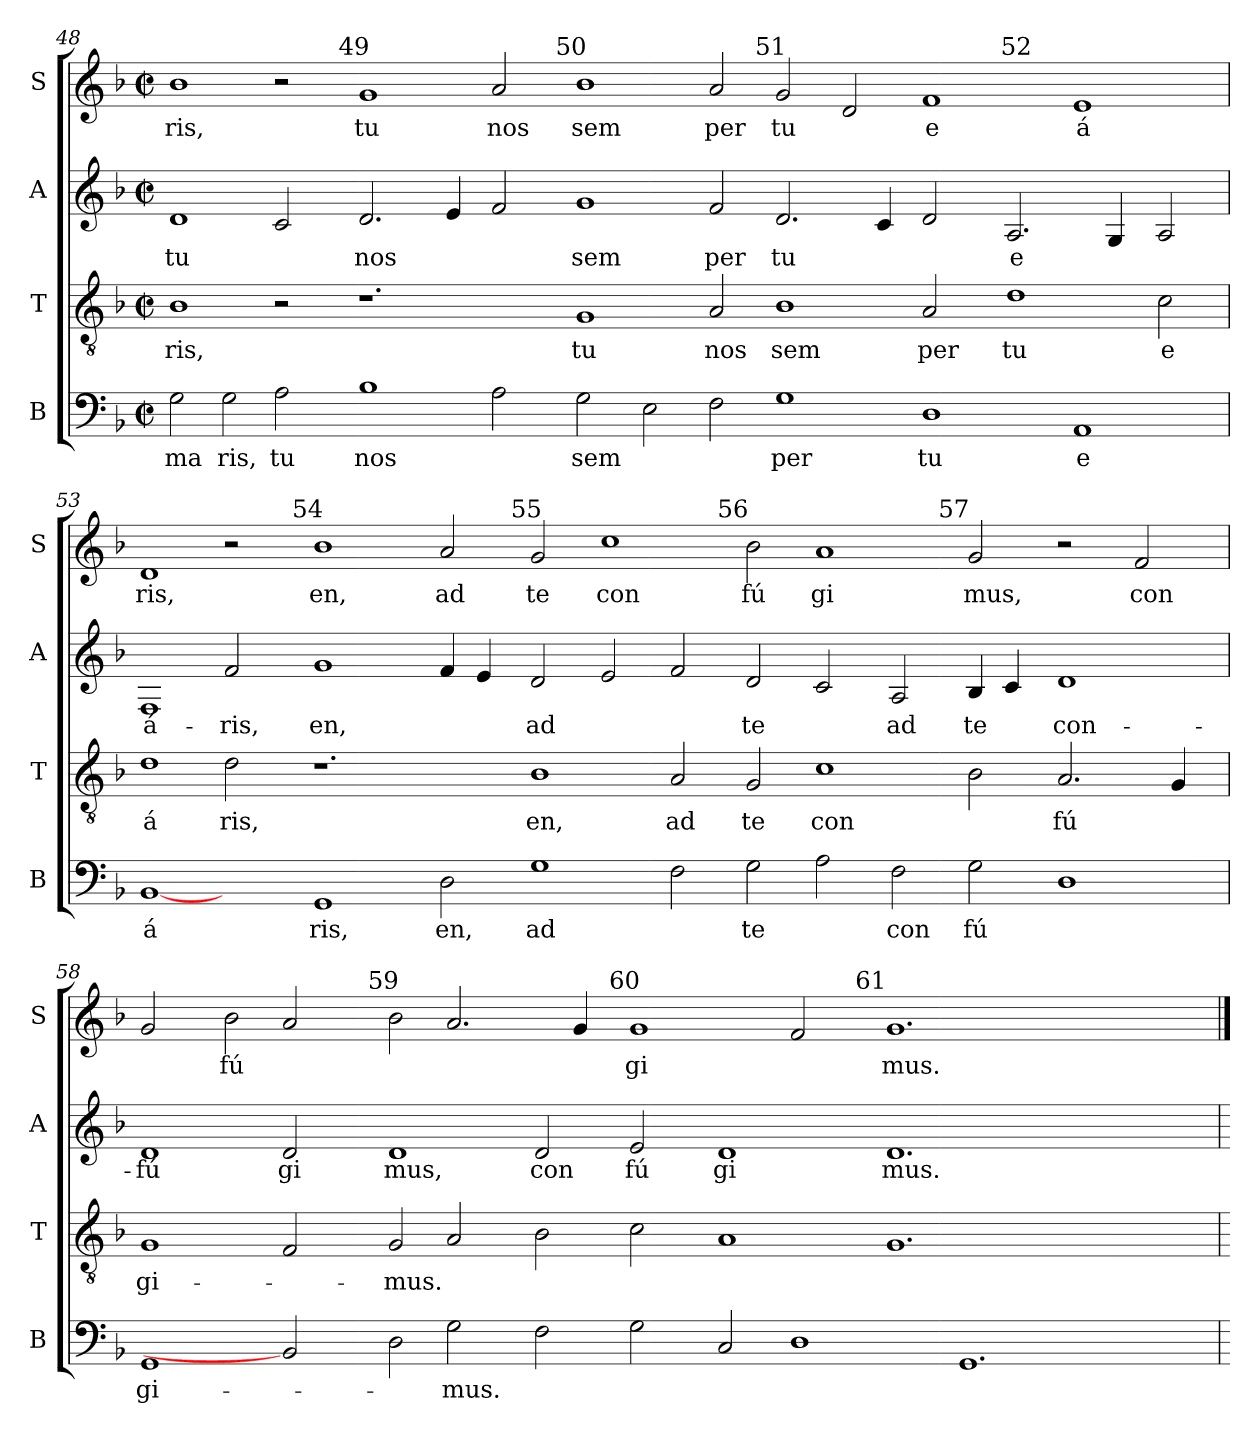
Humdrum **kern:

**kern	**text	**kern	**text	**kern	**text	**kern	**text
*part4	*part4	*part3	*part3	*part2	*part2	*part1	*part1
*staff4	*staff4	*staff3	*staff3	*staff2	*staff2	*staff1	*staff1
*I"B	*	*I"T	*	*I"A	*	*I"S	*
*I'B	*	*I'T	*	*I'A	*	*I'S	*
!!LO:LB:g=z
*clefF4	*	*clefGv2	*	*clefG2	*	*clefG2	*
*k[b-]	*	*k[b-]	*	*k[b-]	*	*k[b-]	*
*F:	*	*F:	*	*F:	*	*F:	*
*M2/2	*	*M2/2	*	*M2/2	*	*M2/2	*
*met(c|)	*	*met(c|)	*	*met(c|)	*	*met(c|)	*
=48	=48	=48	=48	=48	=48	=48	=48
!	!LO:LY:b:cj	!	!LO:LY:b:cj	!	!LO:LY:b:cj	!	!LO:LY:b:cj
*	*	*	*	*	*	*^	*
*	*	*	*	*	*	*	*^	*
*	*	*	*	*	*	*	*	*^	*
2G\	ma	1B-	-ris,	1d	tu	1b-	1ryy	1ryy	1ryy	ris,
!	!LO:LY:b:cj	!	!	!	!	!	!	!	!	!
2G\	ris,	.	.	.	.	.	.	.	.	.
!	!LO:LY:b:cj	!	!	!	!	!	!	!	!	!
2A\	tu	2r	.	2c/	.	2r	4ryy	1ryy	1ryy	.
.	.	.	.	.	.	.	8ryy	.	.	.
.	.	.	.	.	.	.	64ryy	.	.	.
!	!	!	!	!	!	!	!LO:TX:a:t=49	!	!	!
.	.	.	.	.	.	.	1ryy	.	.	.
!	!LO:LY:b:cj	!	!	!	!LO:LY:b	!	!	!	!	!LO:LY:b:cj
1B-	nos	1.r	.	2.d/	nos	1g	.	.	.	tu
.	.	.	.	.	.	.	.	2ryy	1ryy	.
.	.	.	.	4e/	.	.	.	.	.	.
.	.	.	.	.	.	.	1ryy	.	.	.
!	!	!	!	!	!	!	!	!	!	!LO:LY:b:cj
2A\	.	.	.	2f/	.	2a/	.	4ryy	.	nos
.	.	.	.	.	.	.	.	8ryy	.	.
.	.	.	.	.	.	.	.	64ryy	.	.
!	!	!	!	!	!	!	!	!LO:TX:a:t=50	!	!
.	.	.	.	.	.	.	.	1ryy	.	.
!	!LO:LY:b	!	!LO:LY:b:cj	!	!LO:LY:b:cj	!	!	!	!	!LO:LY:b:cj
2G\	sem	1G	tu	1g	sem	1b-	.	.	1ryy	sem
.	.	.	.	.	.	.	1ryy	.	.	.
2E\	.	.	.	.	.	.	.	.	.	.
.	.	.	.	.	.	.	.	1ryy	.	.
!	!	!	!LO:LY:b:cj	!	!LO:LY:b:cj	!	!	!	!	!LO:LY:b:cj
2F\	.	2A/	nos	2f/	per	2a/	.	.	1ryy	per
!	!	!	!	!	!	!	!LO:TX:a:t=51	!	!	!
.	.	.	.	.	.	.	1ryy	.	.	.
!	!LO:LY:b:cj	!	!LO:LY:b:cj	!	!LO:LY:b:cj	!	!	!	!	!LO:LY:b:cj
1G	per	1B-	sem	2.d/	tu	2g/	.	.	.	tu
.	.	.	.	.	.	.	.	1ryy	.	.
.	.	.	.	.	.	2d/	.	.	2ryy	.
.	.	.	.	4c/	.	.	.	.	.	.
.	.	.	.	.	.	.	1ryy	.	.	.
!	!LO:LY:b:cj	!	!LO:LY:b:cj	!	!	!	!	!	!	!LO:LY:b:cj
1D	tu	2A/	per	2d/	.	1f	.	.	4ryy	e
.	.	.	.	.	.	.	.	.	8...ryy	.
.	.	.	.	.	.	.	.	1ryy	.	.
!	!	!	!	!	!	!	!	!	!LO:TX:a:t=52	!
.	.	.	.	.	.	.	.	.	1ryy	.
!	!	!	!LO:LY:b:cj	!	!LO:LY:b:cj	!	!	!	!	!
.	.	1d	tu	2.A/	e	.	.	.	.	.
.	.	.	.	.	.	.	1ryy	.	.	.
!	!LO:LY:b:cj	!	!	!	!	!	!	!	!	!LO:LY:b:cj
1AA	e	.	.	.	.	1e	.	.	.	á
.	.	.	.	4G/	.	.	.	.	.	.
.	.	.	.	.	.	.	.	2ryy	.	.
.	.	.	.	.	.	.	.	.	2ryy	.
!	!	!	!LO:LY:b:cj	!	!	!	!	!	!	!
.	.	2c\	e	2A/	.	.	.	.	.	.
.	.	.	.	.	.	.	16..ryy	16..ryy	.	.
.	.	.	.	.	.	.	.	.	64ryy	.
!!LO:LB:g=z
=53	=53	=53	=53	=53	=53	=53	=53	=53	=53	=53
!	!LO:LY:b:cj	!	!LO:LY:b:cj	!	!LO:LY:b:cj	!	!	!	!	!LO:LY:b:cj
*	*	*	*	*	*	*	*	*	*^	*
[1BB-	á	1d	á	1F	á-	1d	1ryy	1ryy	1ryy	1ryy	ris,
!	!	!	!LO:LY:b:cj	!	!LO:LY:b:cj	!	!	!	!	!	!
2ryy	.	2d\	ris,	2f/	-ris,	2r	4ryy	1ryy	1ryy	1ryy	.
.	.	.	.	.	.	.	8ryy	.	.	.	.
.	.	.	.	.	.	.	64ryy	.	.	.	.
!	!	!	!	!	!	!	!LO:TX:a:t=54	!	!	!	!
.	.	.	.	.	.	.	1ryy	.	.	.	.
!	!LO:LY:b:cj	!	!	!	!LO:LY:b:cj	!	!	!	!	!	!LO:LY:b:cj
1GG	ris,	1.r	.	1g	en,	1b-	.	.	.	.	en,
.	.	.	.	.	.	.	.	2ryy	1ryy	1ryy	.
.	.	.	.	.	.	.	1ryy	.	.	.	.
!	!LO:LY:b:cj	!	!	!	!	!	!	!	!	!	!LO:LY:b:cj
2D\	en,	.	.	4f/	.	2a/	.	4ryy	.	.	ad
.	.	.	.	4e/	.	.	.	8ryy	.	.	.
.	.	.	.	.	.	.	.	32ryy	.	.	.
!	!	!	!	!	!	!	!	!LO:TX:a:t=55	!	!	!
.	.	.	.	.	.	.	.	1ryy	.	.	.
!	!LO:LY:b:cj	!	!LO:LY:b:cj	!	!LO:LY:b:cj	!	!	!	!	!	!LO:LY:b:cj
1G	ad	1B-	en,	2d/	ad	2g/	.	.	1ryy	1ryy	te
.	.	.	.	.	.	.	1ryy	.	.	.	.
!	!	!	!	!	!	!	!	!	!	!	!LO:LY:b:cj
.	.	.	.	2e/	.	1cc	.	.	.	.	con
.	.	.	.	.	.	.	.	1ryy	.	.	.
!	!	!	!LO:LY:b:cj	!	!	!	!	!	!	!	!
2F\	.	2A/	ad	2f/	.	.	.	.	4.ryy	1...ryy	.
!	!	!	!	!	!	!	!	!	!LO:TX:a:t=56	!	!
.	.	.	.	.	.	.	.	.	1ryy	.	.
.	.	.	.	.	.	.	1ryy	.	.	.	.
!	!LO:LY:b:cj	!	!LO:LY:b:cj	!	!LO:LY:b:cj	!	!	!	!	!	!LO:LY:b:cj
2G\	te	2G/	te	2d/	te	2b-\	.	.	.	.	fú
.	.	.	.	.	.	.	.	1ryy	.	.	.
!	!	!	!LO:LY:b:cj	!	!	!	!	!	!	!	!LO:LY:b:cj
2A\	.	1c	con	2c/	.	1a	.	.	.	.	gi
.	.	.	.	.	.	.	.	.	1ryy	.	.
.	.	.	.	.	.	.	1ryy	.	.	.	.
!	!LO:LY:b:cj	!	!	!	!LO:LY:b:cj	!	!	!	!	!	!
2F\	con	.	.	2A/	ad	.	.	.	.	.	.
!	!	!	!	!	!	!	!	!	!	!LO:TX:a:t=57	!
.	.	.	.	.	.	.	.	.	.	1ryy	.
.	.	.	.	.	.	.	.	1ryy	.	.	.
!	!LO:LY:b:cj	!	!	!	!LO:LY:b:cj	!	!	!	!	!	!LO:LY:b:cj
2G\	fú	2B-\	.	4B-/	te	2g/	.	.	.	.	mus,
.	.	.	.	4c/	.	.	.	.	.	.	.
.	.	.	.	.	.	.	.	.	1ryy	.	.
.	.	.	.	.	.	.	1ryy	.	.	.	.
!	!	!	!LO:LY:b:cj	!	!LO:LY:b:cj	!	!	!	!	!	!
1D	.	2.A/	fú	1d	con-	2r	.	.	.	.	.
.	.	.	.	.	.	.	.	.	.	2ryy	.
.	.	.	.	.	.	.	.	2ryy	.	.	.
!	!	!	!	!	!	!	!	!	!	!	!LO:LY:b
.	.	.	.	.	.	2f/	.	.	.	.	con
.	.	4G/	.	.	.	.	.	.	.	.	.
.	.	.	.	.	.	.	.	.	8ryy	8ryy	.
.	.	.	.	.	.	.	16..ryy	.	.	.	.
.	.	.	.	.	.	.	.	16.ryy	.	.	.
!!LO:LB:g=z	!!	!!	!!	!!
=58	=58	=58	=58	=58	=58	=58	=58	=58	=58	=58	=58
!	!LO:LY:b:cj	!	!LO:LY:b:cj	!	!LO:LY:b:cj	!	!	!	!	!	!
1GG	gi-	1G	gi-	1d	-fú	2g/	8ryy	1ryy	1ryy	1ryy	.
.	.	.	.	.	.	.	32.ryy	.	.	.	.
.	.	.	.	.	.	.	1ryy	.	.	.	.
!	!	!	!	!	!	!	!	!	!	!	!LO:LY:b:cj
.	.	.	.	.	.	2b-\	.	.	.	.	fú
!	!	!	!	!	!LO:LY:b:cj	!	!	!	!	!	!
2BB-]	.	2F/	.	2d/	gi	2a/	.	4ryy	1ryy	1ryy	.
.	.	.	.	.	.	.	1ryy	.	.	.	.
.	.	.	.	.	.	.	.	8ryy	.	.	.
.	.	.	.	.	.	.	.	32ryy	.	.	.
!	!	!	!	!	!	!	!	!LO:TX:a:t=59	!	!	!
.	.	.	.	.	.	.	.	1ryy	.	.	.
!	!	!	!LO:LY:b	!	!LO:LY:b:cj	!	!	!	!	!	!
2D\	.	2G/	-mus.	1d	mus,	2b-\	.	.	.	.	.
!	!LO:LY:b	!	!	!	!	!	!	!	!	!	!
2G\	-mus.	2A/	.	.	.	2.a/	.	.	2ryy	1ryy	.
.	.	.	.	.	.	.	1ryy	.	.	.	.
.	.	.	.	.	.	.	.	1ryy	.	.	.
!	!	!	!	!	!LO:LY:b:cj	!	!	!	!	!	!
2F\	.	2B-\	.	2d/	con	.	.	.	4ryy	.	.
.	.	.	.	.	.	4g/	.	.	8ryy	.	.
.	.	.	.	.	.	.	.	.	32ryy	.	.
!	!	!	!	!	!	!	!	!	!LO:TX:a:t=60	!	!
.	.	.	.	.	.	.	.	.	1ryy	.	.
!	!	!	!	!	!LO:LY:b:cj	!	!	!	!	!	!LO:LY:b:cj
2G\	.	2c\	.	2e/	fú	1g	.	.	.	1ryy	gi
.	.	.	.	.	.	.	1ryy	.	.	.	.
.	.	.	.	.	.	.	.	1ryy	.	.	.
!	!	!	!	!	!LO:LY:b:cj	!	!	!	!	!	!
2C/	.	1A	.	1d	gi	.	.	.	.	.	.
.	.	.	.	.	.	.	.	.	1ryy	.	.
1D	.	.	.	.	.	2f/	.	.	.	4.ryy	.
.	.	.	.	.	.	.	1ryy	.	.	.	.
!	!	!	!	!	!	!	!	!	!	!LO:TX:a:t=61	!
.	.	.	.	.	.	.	.	.	.	1ryy	.
.	.	.	.	.	.	.	.	1ryy	.	.	.
!	!	!	!	!	!LO:LY:b:cj	!	!	!	!	!	!LO:LY:b:cj
.	.	1.G	.	1.d	mus.	1.g	.	.	.	.	mus.
.	.	.	.	.	.	.	.	.	1ryy	.	.
1.GG	.	.	.	.	.	.	.	.	.	.	.
.	.	.	.	.	.	.	1ryy	.	.	.	.
.	.	.	.	.	.	.	.	.	.	1ryy	.
.	.	.	.	.	.	.	.	1ryy	.	.	.
.	.	.	.	.	.	.	.	.	2ryy	.	.
.	.	2ryy	.	2ryy	.	2ryy	.	.	.	.	.
.	.	.	.	.	.	.	4ryy	.	.	.	.
.	.	.	.	.	.	.	.	.	.	8ryy	.
.	.	.	.	.	.	.	.	16.ryy	16.ryy	.	.
.	.	.	.	.	.	.	16ryy	.	.	.	.
.	.	.	.	.	.	.	64ryy	.	.	.	.
*	*	*	*	*	*	*v	*v	*v	*v	*v	*
=	==	=	==	=	==	==	==
*-	*-	*-	*-	*-	*-	*-	*-
